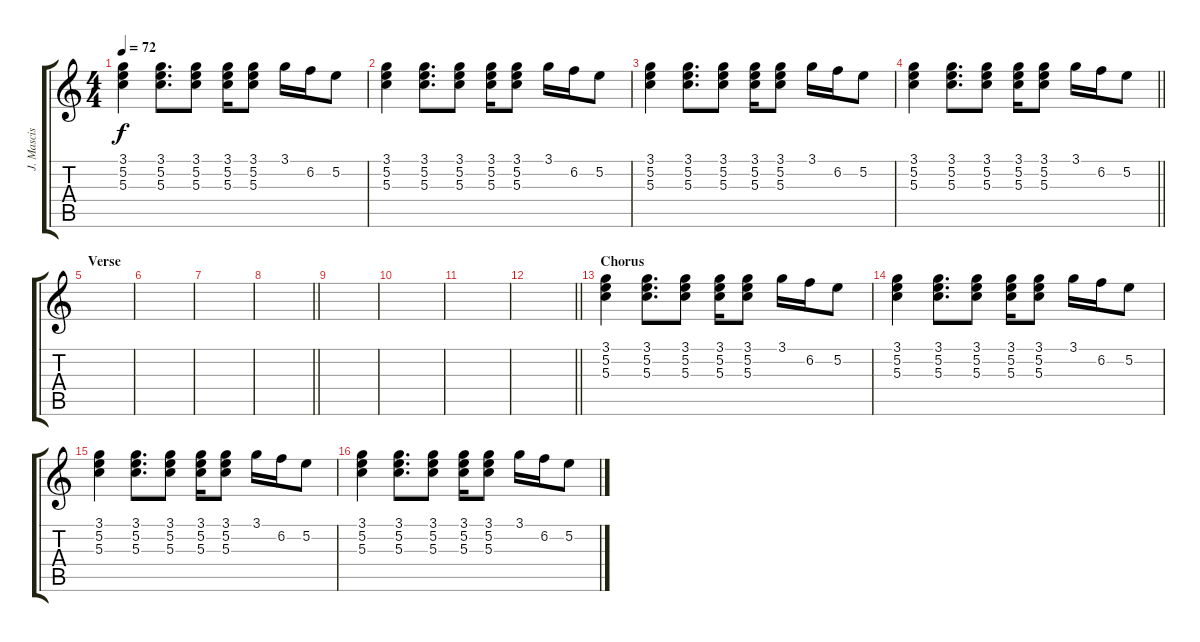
\track ("J. Mascis overdrive" "J. Mascis ") {mute instrument overdrivenguitar}
\staff {score tabs}
\tuning (E4 B3 G3 D3 A2 E2) {hide}
\ts (4 4)
\tempo 72
\clef g2
\ks c
(3.1 5.2 5.3).4{dy f} (3.1 5.2 5.3).8{d} (3.1 5.2 5.3).8 (3.1 5.2 5.3).16 (3.1 5.2 5.3).8 3.1.16 6.2.16 5.2.8 |
(3.1 5.2 5.3).4 (3.1 5.2 5.3).8{d} (3.1 5.2 5.3).8 (3.1 5.2 5.3).16 (3.1 5.2 5.3).8 3.1.16 6.2.16 5.2.8 |
(3.1 5.2 5.3).4 (3.1 5.2 5.3).8{d} (3.1 5.2 5.3).8 (3.1 5.2 5.3).16 (3.1 5.2 5.3).8 3.1.16 6.2.16 5.2.8 |
\barLineRight lightlight
(3.1 5.2 5.3).4 (3.1 5.2 5.3).8{d} (3.1 5.2 5.3).8 (3.1 5.2 5.3).16 (3.1 5.2 5.3).8 3.1.16 6.2.16 5.2.8 |
\section ("" "Verse")
|
|
|
\barLineRight lightlight
|
|
|
|
\barLineRight lightlight
|
\section ("" "Chorus")
(3.1 5.2 5.3).4 (3.1 5.2 5.3).8{d} (3.1 5.2 5.3).8 (3.1 5.2 5.3).16 (3.1 5.2 5.3).8 3.1.16 6.2.16 5.2.8 |
(3.1 5.2 5.3).4 (3.1 5.2 5.3).8{d} (3.1 5.2 5.3).8 (3.1 5.2 5.3).16 (3.1 5.2 5.3).8 3.1.16 6.2.16 5.2.8 |
(3.1 5.2 5.3).4 (3.1 5.2 5.3).8{d} (3.1 5.2 5.3).8 (3.1 5.2 5.3).16 (3.1 5.2 5.3).8 3.1.16 6.2.16 5.2.8 |
(3.1 5.2 5.3).4 (3.1 5.2 5.3).8{d} (3.1 5.2 5.3).8 (3.1 5.2 5.3).16 (3.1 5.2 5.3).8 3.1.16 6.2.16 5.2.8
